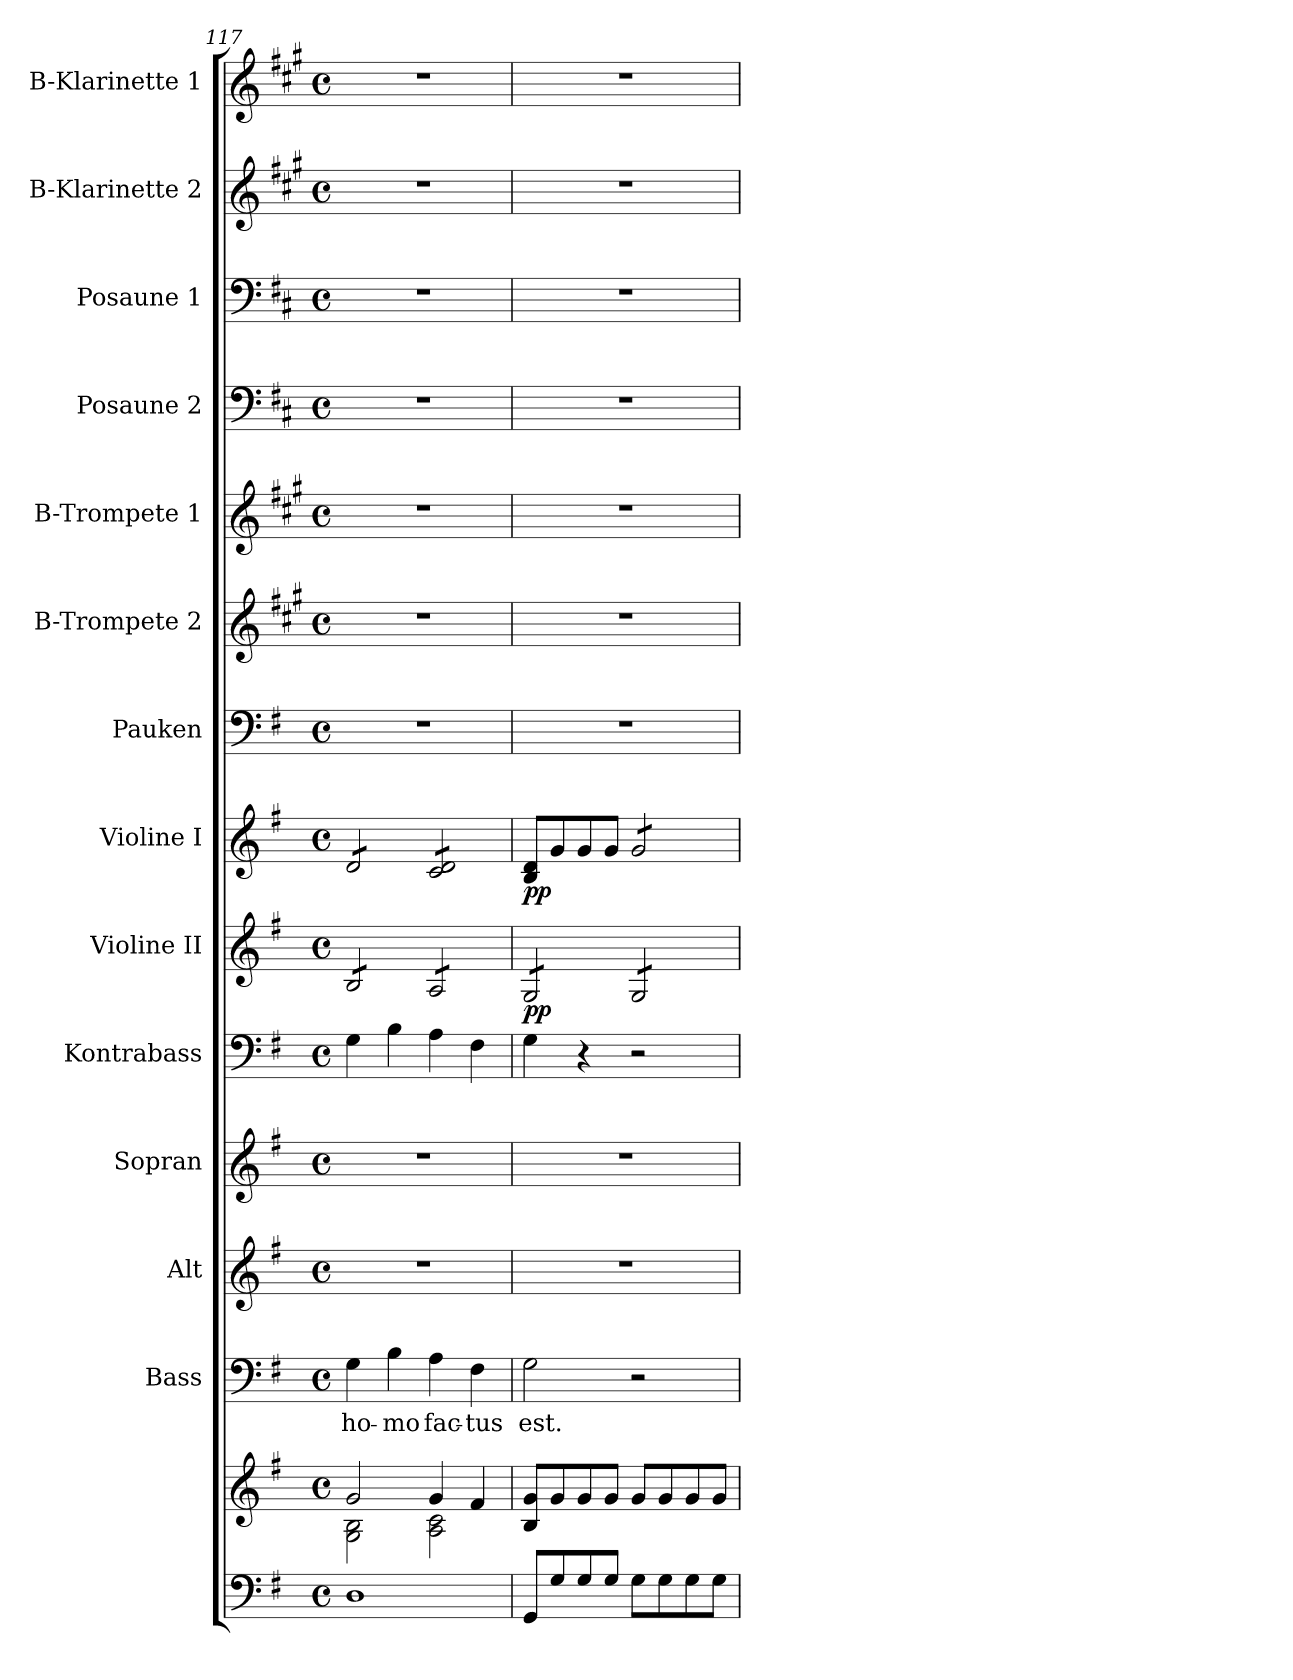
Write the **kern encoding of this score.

**kern	**kern	**kern	**text	**kern	**kern	**kern	**kern	**dynam	**kern	**dynam	**kern	**kern	**kern	**kern	**kern	**kern	**kern
*part14	*part14	*part13	*part13	*part12	*part11	*part10	*part9	*part9	*part8	*part8	*part7	*part6	*part5	*part4	*part3	*part2	*part1
*staff15	*staff14	*staff13	*staff13	*staff12	*staff11	*staff10	*staff9	*staff9	*staff8	*staff8	*staff7	*staff6	*staff5	*staff4	*staff3	*staff2	*staff1
*	*	*I"Bass	*	*I"Alt	*I"Sopran	*I"Kontrabass	*I"Violine II	*	*I"Violine I	*	*I"Pauken	*I"B-Trompete 2	*I"B-Trompete 1	*I"Posaune 2	*I"Posaune 1	*I"B-Klarinette 2	*I"B-Klarinette 1
*	*	*I'B.	*	*I'A.	*I'S.	*I'Kb.	*I'Vl. II	*	*I'Vl. I	*	*I'Pk.	*I'B Trp. 2	*I'B Trp. 1	*I'Pos. 2	*I'Pos. 1	*I'B Kl. 2	*I'B Kl. 1
*clefF4	*clefG2	*clefF4	*	*clefG2	*clefG2	*clefF4	*clefG2	*	*clefG2	*	*clefF4	*clefG2	*clefG2	*clefF4	*clefF4	*clefG2	*clefG2
*	*	*	*	*	*	*ITrd7c12	*	*	*	*	*	*ITrd1c2	*ITrd1c2	*ITrd4c7	*ITrd4c7	*ITrd1c2	*ITrd1c2
*k[f#]	*k[f#]	*k[f#]	*	*k[f#]	*k[f#]	*k[f#]	*k[f#]	*	*k[f#]	*	*k[f#]	*k[f#]	*k[f#]	*k[f#]	*k[f#]	*k[f#]	*k[f#]
*G:	*G:	*G:	*	*G:	*G:	*G:	*G:	*	*G:	*	*G:	*G:	*G:	*G:	*G:	*G:	*G:
*M4/4	*M4/4	*M4/4	*	*M4/4	*M4/4	*M4/4	*M4/4	*	*M4/4	*	*M4/4	*M4/4	*M4/4	*M4/4	*M4/4	*M4/4	*M4/4
*met(c)	*met(c)	*met(c)	*	*met(c)	*met(c)	*met(c)	*met(c)	*	*met(c)	*	*met(c)	*met(c)	*met(c)	*met(c)	*met(c)	*met(c)	*met(c)
=117	=117	=117	=117	=117	=117	=117	=117	=117	=117	=117	=117	=117	=117	=117	=117	=117	=117
*	*^	*	*	*	*	*	*	*	*	*	*	*	*	*	*	*	*
!	!	!	!	!LO:LY:b	!	!	!	!	!	!	!	!	!	!	!	!	!	!
*	*	*	*	*	*	*	*	*tremolo	*	*	*	*	*	*	*	*	*	*
*	*	*	*	*	*	*	*	*	*	*tremolo	*	*	*	*	*	*	*	*
1D	2g/	2G\ 2B\	4G\	ho-	1r	1r	4GG\	8B/L	.	8d/L	.	1r	1r	1r	1r	1r	1r	1r
.	.	.	.	.	.	.	.	8B/	.	8d/	.	.	.	.	.	.	.	.
!	!	!	!	!LO:LY:b	!	!	!	!	!	!	!	!	!	!	!	!	!	!
.	.	.	4B\	-mo	.	.	4BB\	8B/	.	8d/	.	.	.	.	.	.	.	.
.	.	.	.	.	.	.	.	8B/J	.	8d/J	.	.	.	.	.	.	.	.
!	!	!	!	!LO:LY:b	!	!	!	!	!	!	!	!	!	!	!	!	!	!
.	4g/	2A\ 2c\	4A\	fac-	.	.	4AA\	8A/L	.	8c/ 8d/L	.	.	.	.	.	.	.	.
.	.	.	.	.	.	.	.	8A/	.	8c/ 8d/	.	.	.	.	.	.	.	.
!	!	!	!	!LO:LY:b	!	!	!	!	!	!	!	!	!	!	!	!	!	!
.	4f#/	.	4F#\	-tus	.	.	4FF#\	8A/	.	8c/ 8d/	.	.	.	.	.	.	.	.
.	.	.	.	.	.	.	.	8A/J	.	8c/ 8d/J	.	.	.	.	.	.	.	.
*	*	*	*	*	*	*	*	*	*	*Xtremolo	*	*	*	*	*	*	*	*
*	*v	*v	*	*	*	*	*	*	*	*	*	*	*	*	*	*	*	*
!!LO:PB:g=z
=118	=118	=118	=118	=118	=118	=118	=118	=118	=118	=118	=118	=118	=118	=118	=118	=118	=118
!	!	!	!LO:LY:b	!	!	!	!	!LO:DY:b	!	!LO:DY:b	!	!	!	!	!	!	!
8GG/L	8B/ 8g/L	2G\	est.	1r	1r	4GG\	8G/L	pp	8B/ 8d/L	pp	1r	1r	1r	1r	1r	1r	1r
8G/	8g/	.	.	.	.	.	8G/	.	8g/	.	.	.	.	.	.	.	.
8G/	8g/	.	.	.	.	4r	8G/	.	8g/	.	.	.	.	.	.	.	.
8G/J	8g/J	.	.	.	.	.	8G/J	.	8g/J	.	.	.	.	.	.	.	.
*	*	*	*	*	*	*	*	*	*tremolo	*	*	*	*	*	*	*	*
8G\L	8g/L	2r	.	.	.	2r	8G/L	.	8g/L	.	.	.	.	.	.	.	.
8G\	8g/	.	.	.	.	.	8G/	.	8g/	.	.	.	.	.	.	.	.
8G\	8g/	.	.	.	.	.	8G/	.	8g/	.	.	.	.	.	.	.	.
8G\J	8g/J	.	.	.	.	.	8G/J	.	8g/J	.	.	.	.	.	.	.	.
*	*	*	*	*	*	*	*	*	*Xtremolo	*	*	*	*	*	*	*	*
*	*	*	*	*	*	*	*Xtremolo	*	*	*	*	*	*	*	*	*	*
=	=	=	=	=	=	=	=	=	=	=	=	=	=	=	=	=	=
*-	*-	*-	*-	*-	*-	*-	*-	*-	*-	*-	*-	*-	*-	*-	*-	*-	*-
